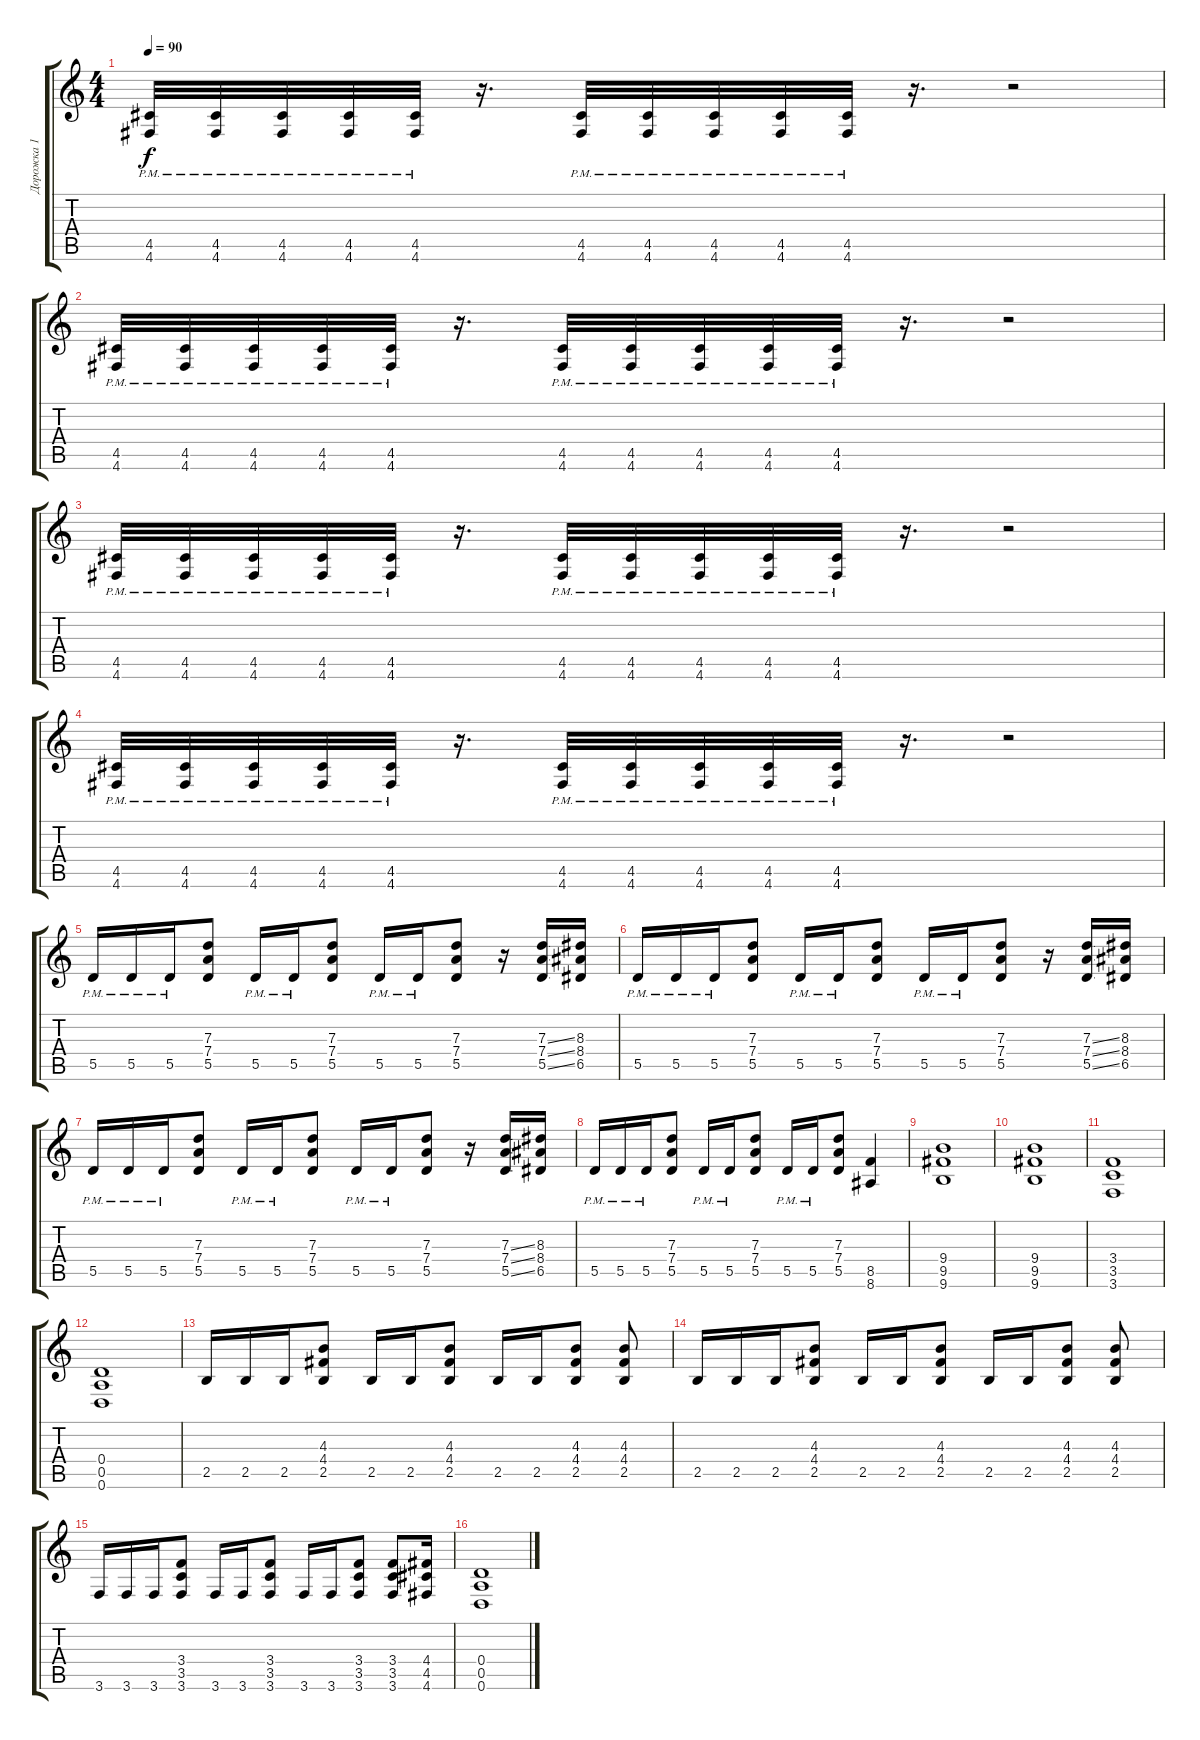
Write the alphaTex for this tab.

\track ("Дорожка 1" "Дорожка 1") {instrument distortionguitar}
\staff {score tabs}
\tuning (E4 B3 G3 D3 A2 D2) {hide}
\ts (4 4)
\tempo 90
\clef g2
\ks c
(4.5{pm} 4.6{pm}).32{dy f} (4.5{pm} 4.6{pm}).32 (4.5{pm} 4.6{pm}).32 (4.5{pm} 4.6{pm}).32 (4.5{pm} 4.6{pm}).32 r.16{d} (4.5{pm} 4.6{pm}).32 (4.5{pm} 4.6{pm}).32 (4.5{pm} 4.6{pm}).32 (4.5{pm} 4.6{pm}).32 (4.5{pm} 4.6{pm}).32 r.16{d} r.2 |
(4.5{pm} 4.6{pm}).32 (4.5{pm} 4.6{pm}).32 (4.5{pm} 4.6{pm}).32 (4.5{pm} 4.6{pm}).32 (4.5{pm} 4.6{pm}).32 r.16{d} (4.5{pm} 4.6{pm}).32 (4.5{pm} 4.6{pm}).32 (4.5{pm} 4.6{pm}).32 (4.5{pm} 4.6{pm}).32 (4.5{pm} 4.6{pm}).32 r.16{d} r.2 |
(4.5{pm} 4.6{pm}).32 (4.5{pm} 4.6{pm}).32 (4.5{pm} 4.6{pm}).32 (4.5{pm} 4.6{pm}).32 (4.5{pm} 4.6{pm}).32 r.16{d} (4.5{pm} 4.6{pm}).32 (4.5{pm} 4.6{pm}).32 (4.5{pm} 4.6{pm}).32 (4.5{pm} 4.6{pm}).32 (4.5{pm} 4.6{pm}).32 r.16{d} r.2 |
(4.5{pm} 4.6{pm}).32 (4.5{pm} 4.6{pm}).32 (4.5{pm} 4.6{pm}).32 (4.5{pm} 4.6{pm}).32 (4.5{pm} 4.6{pm}).32 r.16{d} (4.5{pm} 4.6{pm}).32 (4.5{pm} 4.6{pm}).32 (4.5{pm} 4.6{pm}).32 (4.5{pm} 4.6{pm}).32 (4.5{pm} 4.6{pm}).32 r.16{d} r.2 |
5.5{pm}.16 5.5{pm}.16 5.5{pm}.16 (7.3 7.4 5.5).8 5.5{pm}.16 5.5{pm}.16 (7.3 7.4 5.5).8 5.5{pm}.16 5.5{pm}.16 (7.3 7.4 5.5).8 r.16 (7.3{ss} 7.4{ss} 5.5{ss}).16 (8.3 8.4 6.5).16 |
5.5{pm}.16 5.5{pm}.16 5.5{pm}.16 (7.3 7.4 5.5).8 5.5{pm}.16 5.5{pm}.16 (7.3 7.4 5.5).8 5.5{pm}.16 5.5{pm}.16 (7.3 7.4 5.5).8 r.16 (7.3{ss} 7.4{ss} 5.5{ss}).16 (8.3 8.4 6.5).16 |
5.5{pm}.16 5.5{pm}.16 5.5{pm}.16 (7.3 7.4 5.5).8 5.5{pm}.16 5.5{pm}.16 (7.3 7.4 5.5).8 5.5{pm}.16 5.5{pm}.16 (7.3 7.4 5.5).8 r.16 (7.3{ss} 7.4{ss} 5.5{ss}).16 (8.3 8.4 6.5).16 |
5.5{pm}.16 5.5{pm}.16 5.5{pm}.16 (7.3 7.4 5.5).8 5.5{pm}.16 5.5{pm}.16 (7.3 7.4 5.5).8 5.5{pm}.16 5.5{pm}.16 (7.3 7.4 5.5).8 (8.5 8.6).4 |
(9.4 9.5 9.6).1 |
(9.4 9.5 9.6).1 |
(3.4 3.5 3.6).1 |
(0.4 0.5 0.6).1 |
2.5.16 2.5.16 2.5.16 (4.3 4.4 2.5).8 2.5.16 2.5.16 (4.3 4.4 2.5).8 2.5.16 2.5.16 (4.3 4.4 2.5).8 (4.3 4.4 2.5).8 |
2.5.16 2.5.16 2.5.16 (4.3 4.4 2.5).8 2.5.16 2.5.16 (4.3 4.4 2.5).8 2.5.16 2.5.16 (4.3 4.4 2.5).8 (4.3 4.4 2.5).8 |
3.6.16 3.6.16 3.6.16 (3.4 3.5 3.6).8 3.6.16 3.6.16 (3.4 3.5 3.6).8 3.6.16 3.6.16 (3.4 3.5 3.6).8 (3.4 3.5 3.6).8 (4.4 4.5 4.6).16 |
(0.4 0.5 0.6).1
